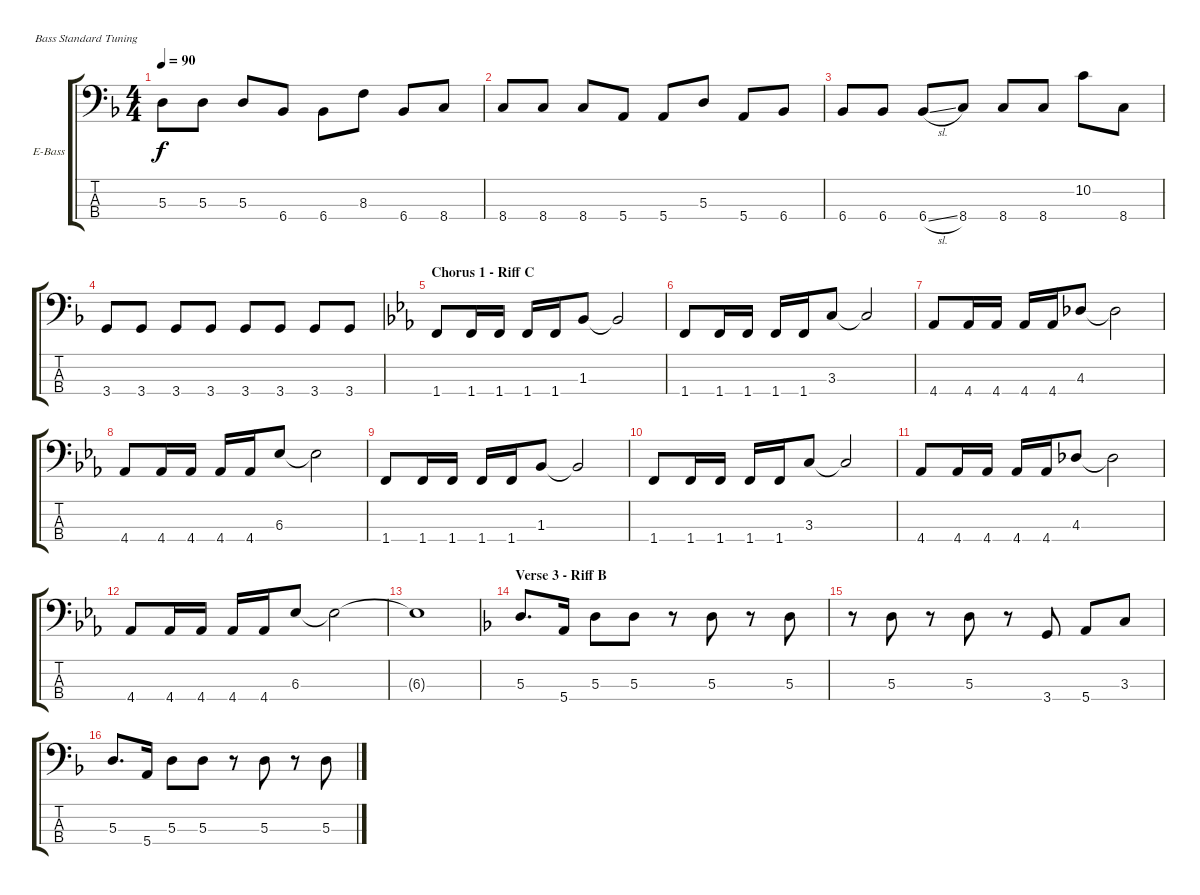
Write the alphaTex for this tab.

\bracketExtendMode groupsimilarinstruments
\firstSystemTrackNameOrientation horizontal
\otherSystemsTrackNameOrientation horizontal
\track ("Guitar 4 (bass)" "E-Bass") {instrument electricbasspick}
\staff {score tabs}
\tuning (G2 D2 A1 E1)
\ts (4 4)
\tempo 90
\clef f4
\ks dminor
5.3.8{dy f} 5.3.8 5.3.8 6.4.8 6.4.8 8.3.8 6.4.8 8.4.8 |
8.4.8 8.4.8 8.4.8 5.4.8 5.4.8 5.3.8 5.4.8 6.4.8 |
6.4.8 6.4.8 6.4{sl}.8 8.4.8 8.4.8 8.4.8 10.2.8 8.4.8 |
3.4.8 3.4.8 3.4.8 3.4.8 3.4.8 3.4.8 3.4.8 3.4.8 |
\section ("" "Chorus 1 - Riff C")
\ks cminor
1.4.8 1.4.16 1.4.16 1.4.16 1.4.16 1.3.8 1.3{t}.2 |
1.4.8 1.4.16 1.4.16 1.4.16 1.4.16 3.3.8 3.3{t}.2 |
4.4.8 4.4.16 4.4.16 4.4.16 4.4.16 4.3.8 4.3{t}.2 |
4.4.8 4.4.16 4.4.16 4.4.16 4.4.16 6.3.8 6.3{t}.2 |
1.4.8 1.4.16 1.4.16 1.4.16 1.4.16 1.3.8 1.3{t}.2 |
1.4.8 1.4.16 1.4.16 1.4.16 1.4.16 3.3.8 3.3{t}.2 |
4.4.8 4.4.16 4.4.16 4.4.16 4.4.16 4.3.8 4.3{t}.2 |
4.4.8 4.4.16 4.4.16 4.4.16 4.4.16 6.3.8 6.3{t}.2 |
6.3{t}.1 |
\section ("" "Verse 3 - Riff B")
\ks dminor
5.3.8{d} 5.4.16 5.3.8 5.3.8 r.8 5.3.8 r.8 5.3.8 |
r.8 5.3.8 r.8 5.3.8 r.8 3.4.8 5.4.8 3.3.8 |
5.3.8{d} 5.4.16 5.3.8 5.3.8 r.8 5.3.8 r.8 5.3.8
